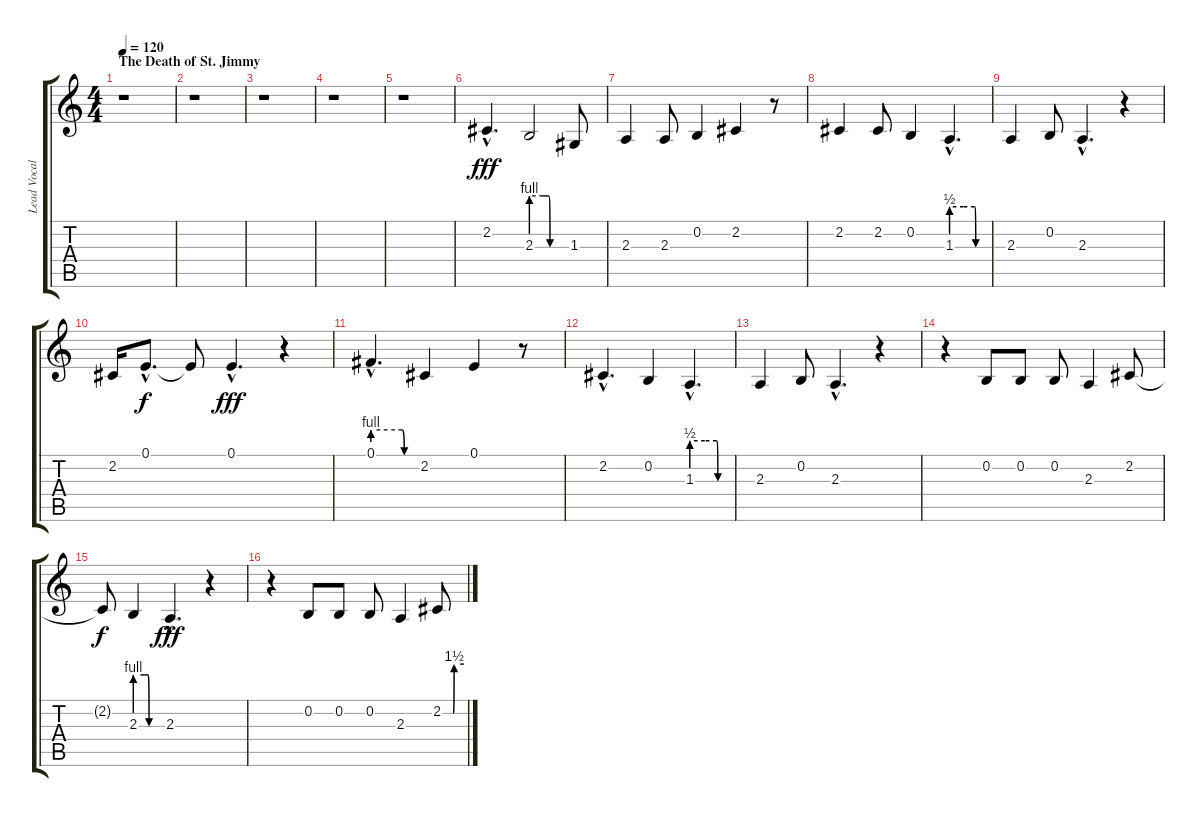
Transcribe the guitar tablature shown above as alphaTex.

\track ("Lead Vocals" "Lead Vocal") {instrument clarinet}
\staff {score tabs}
\tuning (E4 B3 G3 D3 A2 E2) {hide}
\ts (4 4)
\section ("" "The Death of St. Jimmy")
\tempo 120
\clef g2
\ks c
r.1{dy fff instrument clarinet} |
r.1 |
r.1 |
r.1 |
r.1 |
2.2{hac}.4{d} 2.3{be (custom 0 4 20 4 25 4 30 4 32 0 40 0 60 0)}.2 1.3.8 |
2.3.4 2.3.8 0.2.4 2.2.4 r.8 |
2.2.4 2.2.8 0.2.4 1.3{be (custom 0 2 20 2 38 2 40 0 47 0 60 0) hac}.4{d} |
2.3.4 0.2.8 2.3{hac}.4{d} r.4 |
2.2.16 0.1{hac}.8{d dy f} 0.1{t}.8 0.1{hac}.4{d dy fff} r.4 |
0.1{be (custom 0 4 20 4 40 4 43 0 60 0) hac}.4{d} 2.2.4 0.1.4 r.8 |
2.2{hac}.4{d} 0.2.4 1.3{be (custom 0 2 20 2 38 2 40 0 47 0 60 0) hac}.4{d} |
2.3.4 0.2.8 2.3{hac}.4{d} r.4 |
r.4 0.2.8 0.2.8 0.2.8 2.3.4 2.2.8 |
2.2{t}.8{dy f} 2.3{be (custom 0 4 20 4 29 4 31 0 40 0 60 0)}.4 2.3{hac}.4{d dy fff} r.4 |
r.4 0.2.8 0.2.8 0.2.8 2.3.4 2.2{be (custom 0 0 30 0 32 6 60 6)}.8
